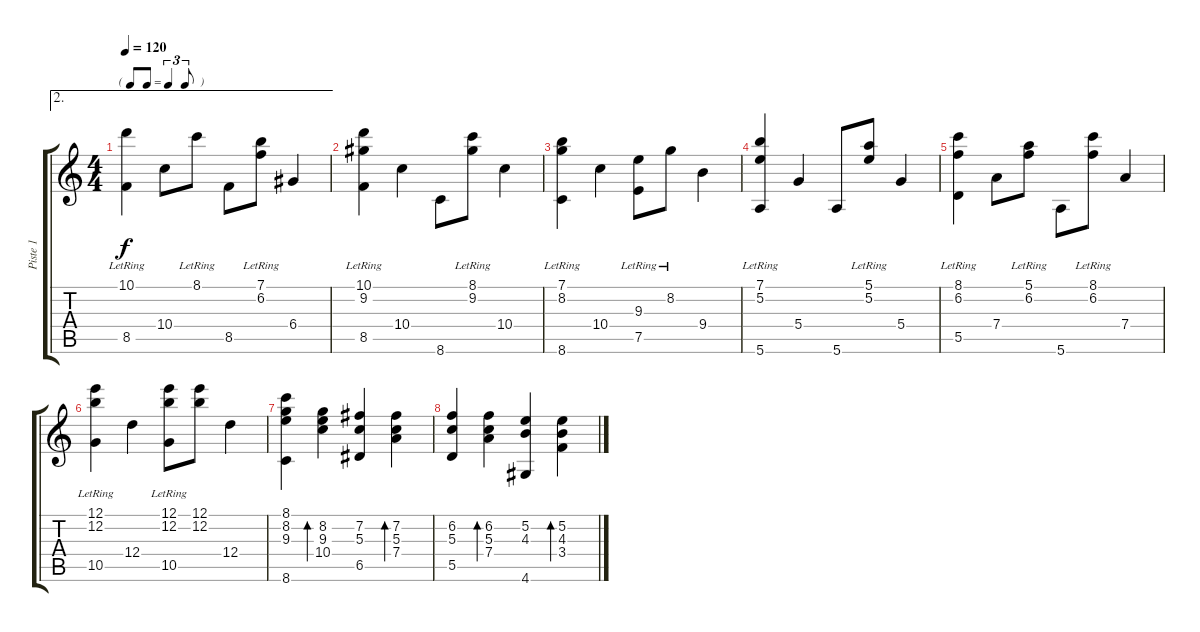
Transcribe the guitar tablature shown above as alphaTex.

\track ("Piste 1" "Piste 1") {instrument electricguitarjazz}
\staff {score tabs}
\tuning (E4 B3 G3 D3 A2 E2) {hide}
\ae 2
\ts (4 4)
\tf triplet8th
\tempo 120
\clef g2
\ks c
(10.1{lr} 8.5).4{dy f} 10.4.8 8.1{lr}.8 8.5.8 (7.1{lr} 6.2{lr}).8 6.4.4 |
(10.1{lr} 9.2 8.5).4 10.4.4 8.6.8 (8.1{lr} 9.2).8 10.4.4 |
(7.1{lr} 8.2 8.6).4 10.4.4 (9.3{lr} 7.5).8 8.2{lr}.8 9.4.4 |
(7.1{lr} 5.2{lr} 5.6).4 5.4.4 5.6.8 (5.1{lr} 5.2{lr}).8 5.4.4 |
(8.1{lr} 6.2{lr} 5.5).4 7.4.8 (5.1{lr} 6.2).8 5.6.8 (8.1{lr} 6.2).8 7.4.4 |
(12.1{lr} 12.2{lr} 10.5).4 12.4.4 (12.1{lr} 12.2 10.5).8 (12.1 12.2).8 12.4.4 |
(8.1 8.2 9.3 8.6).4 (8.2 9.3 10.4).4{bd 480} (7.2 5.3 6.5).4 (7.2 5.3 7.4).4{bd 480} |
(6.2 5.3 5.5).4 (6.2 5.3 7.4).4{bd 480} (5.2 4.3 4.6).4 (5.2 4.3 3.4).4{bd 480}
